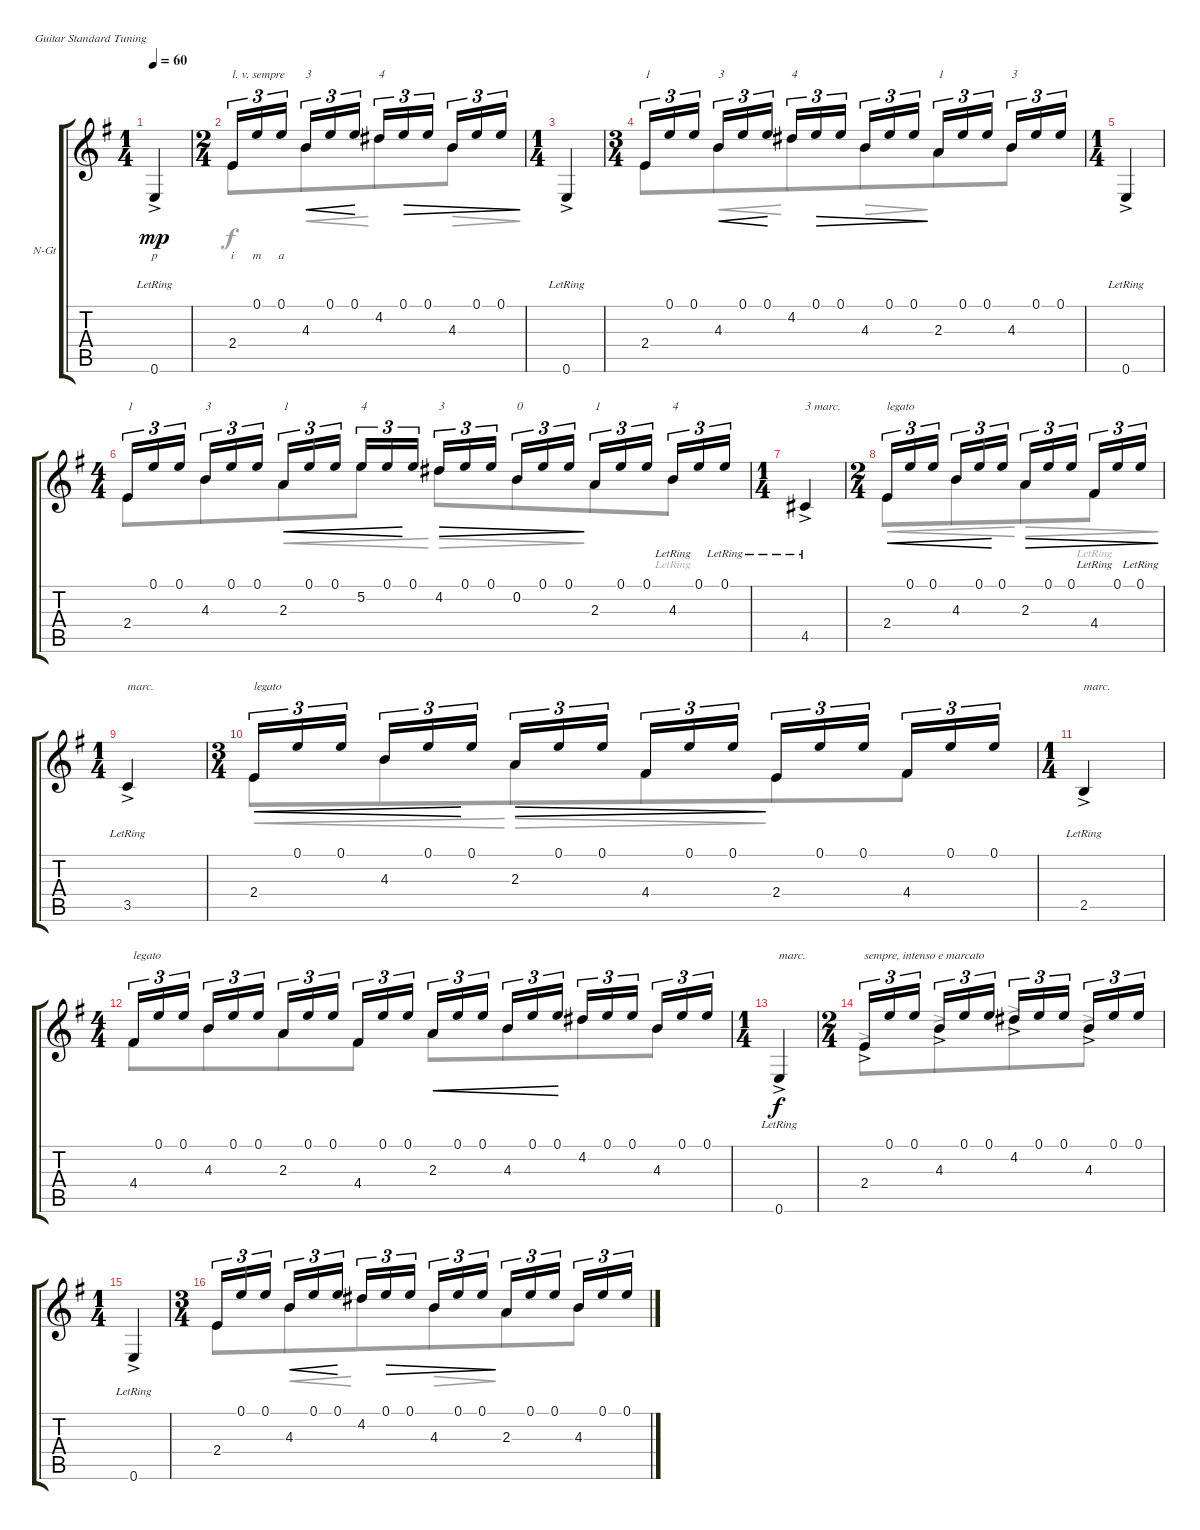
\bracketExtendMode groupsimilarinstruments
\firstSystemTrackNameOrientation horizontal
\otherSystemsTrackNameOrientation horizontal
\track ("Guitar" "N-Gt") {instrument acousticguitarnylon}
\staff {score tabs}
\tuning (E4 B3 G3 D3 A2 E2)
\voice
\ts (1 4)
\tempo 60
\clef g2
\ks eminor
0.6{ac lr}.4{lyrics (0 "p") lyrics (1 "") lyrics (2 "") lyrics (3 "") lyrics (4 "") dy mp instrument acousticguitarnylon} |
\ts (2 4)
\beaming (8 4)
2.4.16{tu (3 2) txt "l. v. sempre" lyrics (0 "i") lyrics (1 "") lyrics (2 "") lyrics (3 "") lyrics (4 "")} 0.1.16{tu (3 2) lyrics (0 "m") lyrics (1 "") lyrics (2 "") lyrics (3 "") lyrics (4 "")} 0.1.16{tu (3 2) lyrics (0 "a") lyrics (1 "") lyrics (2 "") lyrics (3 "") lyrics (4 "")} 4.3.16{tu (3 2) txt "3" cre} 0.1.16{tu (3 2) cre} 0.1.16{tu (3 2) cre} 4.2.16{tu (3 2) txt "4"} 0.1.16{tu (3 2) dec} 0.1.16{tu (3 2) dec} 4.3.16{tu (3 2) dec} 0.1.16{tu (3 2) dec} 0.1.16{tu (3 2) dec} |
\ts (1 4)
0.6{ac lr}.4 |
\ts (3 4)
2.4.16{tu (3 2) txt "1"} 0.1.16{tu (3 2)} 0.1.16{tu (3 2)} 4.3.16{tu (3 2) txt "3" cre} 0.1.16{tu (3 2) cre} 0.1.16{tu (3 2) cre} 4.2.16{tu (3 2) txt "4"} 0.1.16{tu (3 2) dec} 0.1.16{tu (3 2) dec} 4.3.16{tu (3 2) dec} 0.1.16{tu (3 2) dec} 0.1.16{tu (3 2) dec} 2.3.16{tu (3 2) txt "1"} 0.1.16{tu (3 2)} 0.1.16{tu (3 2)} 4.3.16{tu (3 2) txt "3"} 0.1.16{tu (3 2)} 0.1.16{tu (3 2)} |
\ts (1 4)
0.6{ac lr}.4 |
\ts (4 4)
\beaming (8 4 4)
2.4.16{tu (3 2) txt "1"} 0.1.16{tu (3 2)} 0.1.16{tu (3 2)} 4.3.16{tu (3 2) txt "3"} 0.1.16{tu (3 2)} 0.1.16{tu (3 2)} 2.3.16{tu (3 2) txt "1" cre} 0.1.16{tu (3 2) cre} 0.1.16{tu (3 2) cre} 5.2.16{tu (3 2) txt "4" cre} 0.1.16{tu (3 2) cre} 0.1.16{tu (3 2)} 4.2.16{tu (3 2) txt "3" dec} 0.1.16{tu (3 2) dec} 0.1.16{tu (3 2) dec} 0.2.16{tu (3 2) txt "0" dec} 0.1.16{tu (3 2) dec} 0.1.16{tu (3 2) dec} 2.3.16{tu (3 2) txt "1"} 0.1.16{tu (3 2)} 0.1.16{tu (3 2)} 4.3{lr}.16{tu (3 2) txt "4"} 0.1.16{tu (3 2)} 0.1{lr}.16{tu (3 2)} |
\ts (1 4)
4.5{ac lr}.4{txt "3 marc."} |
\ts (2 4)
\beaming (8 4)
2.4.16{tu (3 2) txt "legato" cre} 0.1.16{tu (3 2) cre} 0.1.16{tu (3 2) cre} 4.3.16{tu (3 2) cre} 0.1.16{tu (3 2) cre} 0.1.16{tu (3 2)} 2.3.16{tu (3 2) dec} 0.1.16{tu (3 2) dec} 0.1.16{tu (3 2) dec} 4.4{lr}.16{tu (3 2) dec} 0.1.16{tu (3 2) dec} 0.1{lr}.16{tu (3 2) dec} |
\ts (1 4)
3.5{ac lr}.4{txt "marc."} |
\ts (3 4)
2.4.16{tu (3 2) txt "legato" cre} 0.1.16{tu (3 2) cre} 0.1.16{tu (3 2) cre} 4.3.16{tu (3 2) cre} 0.1.16{tu (3 2) cre} 0.1.16{tu (3 2)} 2.3.16{tu (3 2) dec} 0.1.16{tu (3 2) dec} 0.1.16{tu (3 2) dec} 4.4.16{tu (3 2) dec} 0.1.16{tu (3 2) dec} 0.1.16{tu (3 2) dec} 2.4.16{tu (3 2)} 0.1.16{tu (3 2)} 0.1.16{tu (3 2)} 4.4.16{tu (3 2)} 0.1.16{tu (3 2)} 0.1.16{tu (3 2)} |
\ts (1 4)
2.5{ac lr}.4{txt "marc."} |
\ts (4 4)
\beaming (8 4 4)
4.4.16{tu (3 2) txt "legato"} 0.1.16{tu (3 2)} 0.1.16{tu (3 2)} 4.3.16{tu (3 2)} 0.1.16{tu (3 2)} 0.1.16{tu (3 2)} 2.3.16{tu (3 2)} 0.1.16{tu (3 2)} 0.1.16{tu (3 2)} 4.4.16{tu (3 2)} 0.1.16{tu (3 2)} 0.1.16{tu (3 2)} 2.3.16{tu (3 2) cre} 0.1.16{tu (3 2) cre} 0.1.16{tu (3 2) cre} 4.3.16{tu (3 2) cre} 0.1.16{tu (3 2) cre} 0.1.16{tu (3 2) cre} 4.2.16{tu (3 2)} 0.1.16{tu (3 2)} 0.1.16{tu (3 2)} 4.3.16{tu (3 2)} 0.1.16{tu (3 2)} 0.1.16{tu (3 2)} |
\ts (1 4)
0.6{ac lr}.4{txt "marc." dy f} |
\ts (2 4)
\beaming (8 4)
2.4{ac}.16{tu (3 2) txt "sempre, intenso e marcato"} 0.1.16{tu (3 2)} 0.1.16{tu (3 2)} 4.3{ac}.16{tu (3 2)} 0.1.16{tu (3 2)} 0.1.16{tu (3 2)} 4.2{ac}.16{tu (3 2)} 0.1.16{tu (3 2)} 0.1.16{tu (3 2)} 4.3{ac}.16{tu (3 2)} 0.1.16{tu (3 2)} 0.1.16{tu (3 2)} |
\ts (1 4)
0.6{ac lr}.4 |
\ts (3 4)
2.4.16{tu (3 2)} 0.1.16{tu (3 2)} 0.1.16{tu (3 2)} 4.3.16{tu (3 2) cre} 0.1.16{tu (3 2) cre} 0.1.16{tu (3 2) cre} 4.2.16{tu (3 2)} 0.1.16{tu (3 2) dec} 0.1.16{tu (3 2) dec} 4.3.16{tu (3 2) dec} 0.1.16{tu (3 2) dec} 0.1.16{tu (3 2) dec} 2.3.16{tu (3 2)} 0.1.16{tu (3 2)} 0.1.16{tu (3 2)} 4.3.16{tu (3 2)} 0.1.16{tu (3 2)} 0.1.16{tu (3 2)}
\voice
\clef g2
\ottava regular
\simile none
\ks eminor
|
2.4.8 4.3.8{cre} 4.2.8 4.3.8{dec} |
|
2.4.8 4.3.8{cre} 4.2.8 4.3.8{dec} 2.3.8 4.3.8 |
|
2.4.8 4.3.8 2.3.8{cre} 5.2.8{cre} 4.2.8{dec} 0.2.8{dec} 2.3.8 4.3{lr}.8 |
|
2.4.8{cre} 4.3.8{cre} 2.3.8{dec} 4.4{lr}.8{dec} |
|
2.4.8{cre} 4.3.8{cre} 2.3.8{dec} 4.4.8{dec} 2.4.8 4.4.8 |
|
4.4.8 4.3.8 2.3.8 4.4.8 2.3.8 4.3.8 4.2.8 4.3.8 |
|
2.4{ac}.8{dy f} 4.3{ac}.8 4.2{ac}.8 4.3{ac}.8 |
|
2.4.8 4.3.8{cre} 4.2.8 4.3.8{dec} 2.3.8 4.3.8
